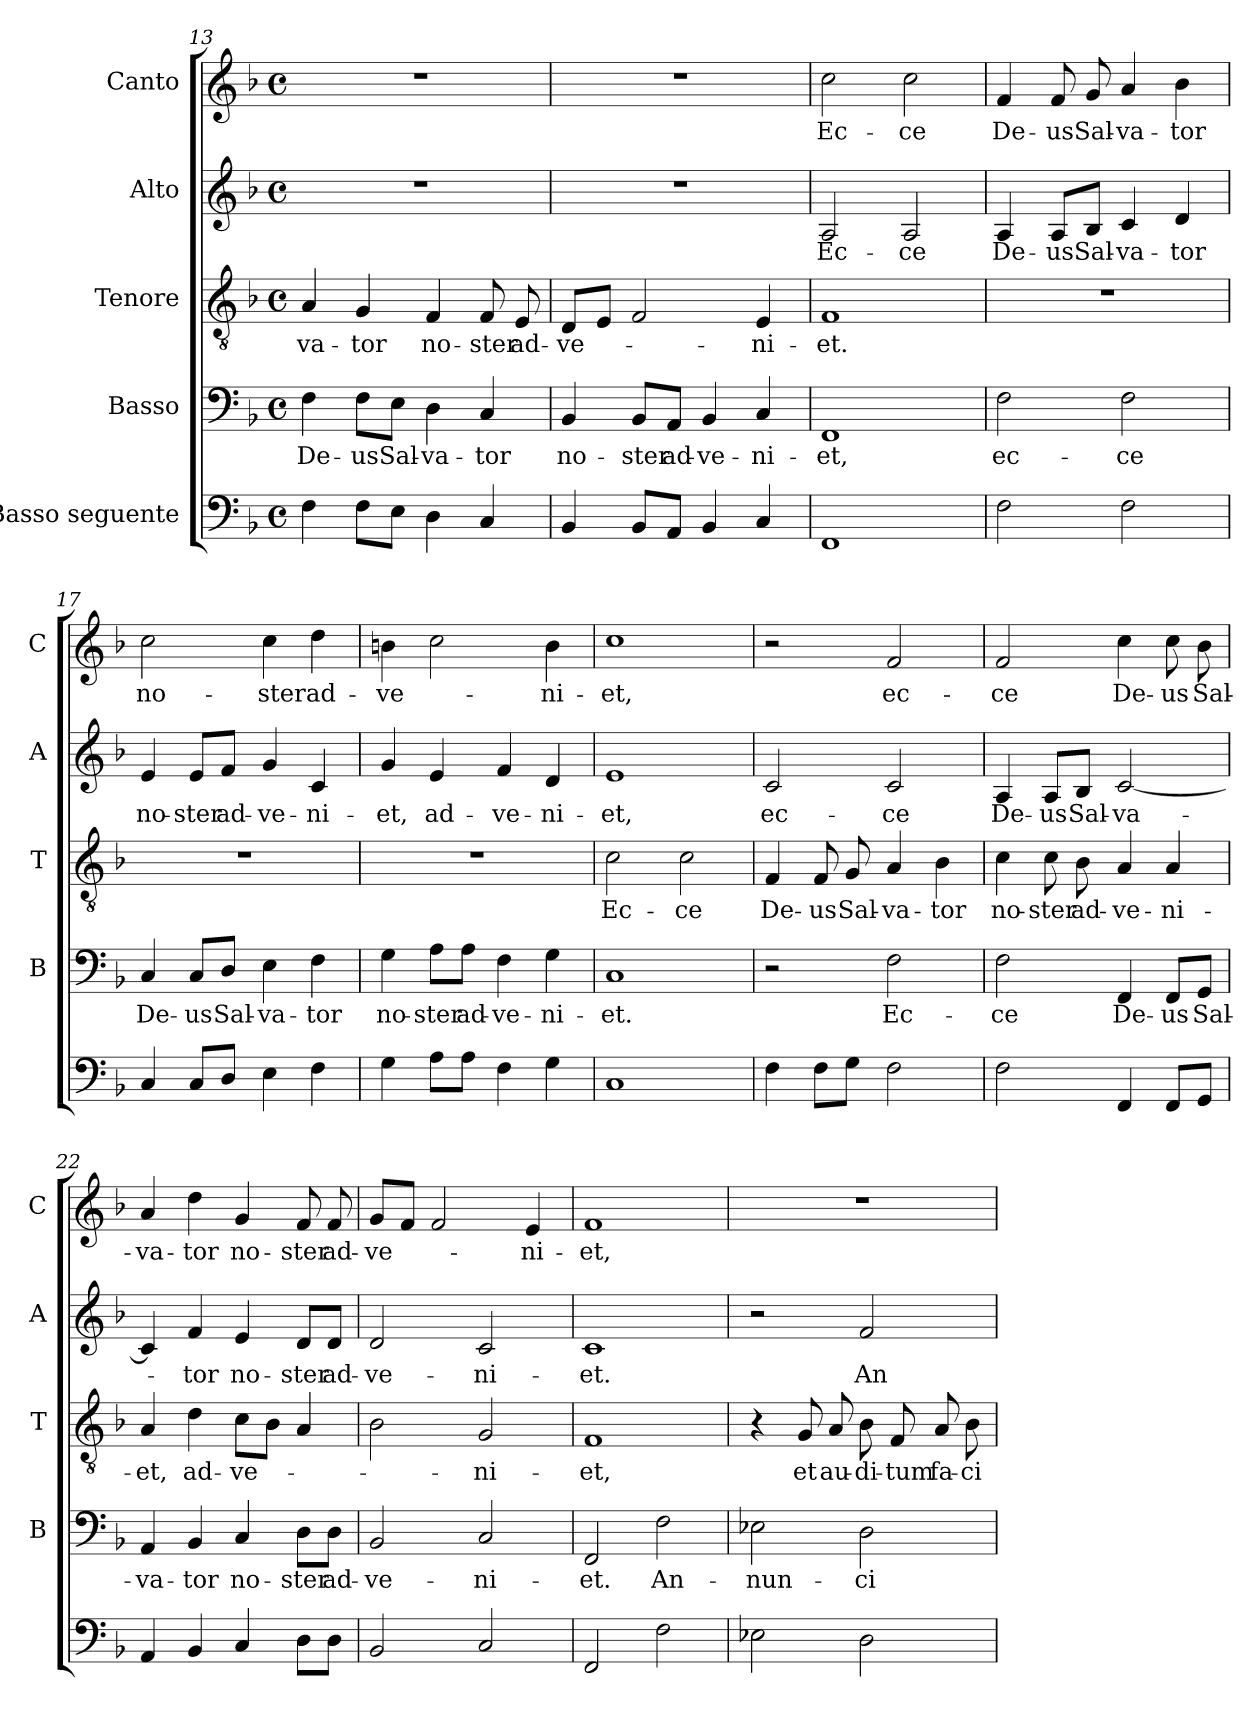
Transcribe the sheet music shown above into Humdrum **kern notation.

**kern	**kern	**text	**kern	**text	**kern	**text	**kern	**text
*part5	*part4	*part4	*part3	*part3	*part2	*part2	*part1	*part1
*staff5	*staff4	*staff4	*staff3	*staff3	*staff2	*staff2	*staff1	*staff1
*I"Basso seguente	*I"Basso	*	*I"Tenore	*	*I"Alto	*	*I"Canto	*
*	*I'B	*	*I'T	*	*I'A	*	*I'C	*
*clefF4	*clefF4	*	*clefGv2	*	*clefG2	*	*clefG2	*
*k[b-]	*k[b-]	*	*k[b-]	*	*k[b-]	*	*k[b-]	*
*F:	*F:	*	*F:	*	*F:	*	*F:	*
*M4/4	*M4/4	*	*M4/4	*	*M4/4	*	*M4/4	*
*met(c)	*met(c)	*	*met(c)	*	*met(c)	*	*met(c)	*
=13	=13	=13	=13	=13	=13	=13	=13	=13
!	!	!LO:LY:b	!	!LO:LY:b	!	!	!	!
4F\	4F\	De-	4A/	-va-	1r	.	1r	.
!	!	!LO:LY:b	!	!LO:LY:b	!	!	!	!
8F\L	8F\L	-us	4G/	-tor	.	.	.	.
!	!	!LO:LY:b	!	!	!	!	!	!
8E\J	8E\J	Sal-	.	.	.	.	.	.
!	!	!LO:LY:b	!	!LO:LY:b	!	!	!	!
4D\	4D\	-va-	4F/	no-	.	.	.	.
!	!	!LO:LY:b	!	!LO:LY:b	!	!	!	!
4C/	4C/	-tor	8F/	-ster	.	.	.	.
!	!	!	!	!LO:LY:b	!	!	!	!
.	.	.	8E/	ad-	.	.	.	.
=14	=14	=14	=14	=14	=14	=14	=14	=14
!	!	!LO:LY:b	!	!LO:LY:b	!	!	!	!
4BB-/	4BB-/	no-	8D/L	-ve-	1r	.	1r	.
.	.	.	8E/J	.	.	.	.	.
!	!	!LO:LY:b	!	!	!	!	!	!
8BB-/L	8BB-/L	-ster	2F/	.	.	.	.	.
!	!	!LO:LY:b	!	!	!	!	!	!
8AA/J	8AA/J	ad-	.	.	.	.	.	.
!	!	!LO:LY:b	!	!	!	!	!	!
4BB-/	4BB-/	-ve-	.	.	.	.	.	.
!	!	!LO:LY:b	!	!LO:LY:b	!	!	!	!
4C/	4C/	-ni-	4E/	-ni-	.	.	.	.
!!LO:PB:g=z
=15	=15	=15	=15	=15	=15	=15	=15	=15
!	!	!LO:LY:b	!	!LO:LY:b	!	!LO:LY:b	!	!LO:LY:b
1FF	1FF	-et,	1F	-et.	2A/	Ec-	2cc\	Ec-
!	!	!	!	!	!	!LO:LY:b	!	!LO:LY:b
.	.	.	.	.	2A/	-ce	2cc\	-ce
=16	=16	=16	=16	=16	=16	=16	=16	=16
!	!	!LO:LY:b	!	!	!	!LO:LY:b	!	!LO:LY:b
2F\	2F\	ec-	1r	.	4A/	De-	4f/	De-
!	!	!	!	!	!	!LO:LY:b	!	!LO:LY:b
.	.	.	.	.	8A/L	-us	8f/	-us
!	!	!	!	!	!	!LO:LY:b	!	!LO:LY:b
.	.	.	.	.	8B-/J	Sal-	8g/	Sal-
!	!	!LO:LY:b	!	!	!	!LO:LY:b	!	!LO:LY:b
2F\	2F\	-ce	.	.	4c/	-va-	4a/	-va-
!	!	!	!	!	!	!LO:LY:b	!	!LO:LY:b
.	.	.	.	.	4d/	-tor	4b-\	-tor
=17	=17	=17	=17	=17	=17	=17	=17	=17
!	!	!LO:LY:b	!	!	!	!LO:LY:b	!	!LO:LY:b
4C/	4C/	De-	1r	.	4e/	no-	2cc\	no-
!	!	!LO:LY:b	!	!	!	!LO:LY:b	!	!
8C/L	8C/L	-us	.	.	8e/L	-ster	.	.
!	!	!LO:LY:b	!	!	!	!LO:LY:b	!	!
8D/J	8D/J	Sal-	.	.	8f/J	ad-	.	.
!	!	!LO:LY:b	!	!	!	!LO:LY:b	!	!LO:LY:b
4E\	4E\	-va-	.	.	4g/	-ve-	4cc\	-ster
!	!	!LO:LY:b	!	!	!	!LO:LY:b	!	!LO:LY:b
4F\	4F\	-tor	.	.	4c/	-ni-	4dd\	ad-
=18	=18	=18	=18	=18	=18	=18	=18	=18
!	!	!LO:LY:b	!	!	!	!LO:LY:b	!	!LO:LY:b
4G\	4G\	no-	1r	.	4g/	-et,	4bn\	-ve-
!	!	!LO:LY:b	!	!	!	!LO:LY:b	!	!
8A\L	8A\L	-ster	.	.	4e/	ad-	2cc\	.
!	!	!LO:LY:b	!	!	!	!	!	!
8A\J	8A\J	ad-	.	.	.	.	.	.
!	!	!LO:LY:b	!	!	!	!LO:LY:b	!	!
4F\	4F\	-ve-	.	.	4f/	-ve-	.	.
!	!	!LO:LY:b	!	!	!	!LO:LY:b	!	!LO:LY:b
4G\	4G\	-ni-	.	.	4d/	-ni-	4b\	-ni-
=19	=19	=19	=19	=19	=19	=19	=19	=19
!	!	!LO:LY:b	!	!LO:LY:b	!	!LO:LY:b	!	!LO:LY:b
1C	1C	-et.	2c\	Ec-	1e	-et,	1cc	-et,
!	!	!	!	!LO:LY:b	!	!	!	!
.	.	.	2c\	-ce	.	.	.	.
=20	=20	=20	=20	=20	=20	=20	=20	=20
!	!	!	!	!LO:LY:b	!	!LO:LY:b	!	!
4F\	2r	.	4F/	De-	2c/	ec-	2r	.
!	!	!	!	!LO:LY:b	!	!	!	!
8F\L	.	.	8F/	-us	.	.	.	.
!	!	!	!	!LO:LY:b	!	!	!	!
8G\J	.	.	8G/	Sal-	.	.	.	.
!	!	!LO:LY:b	!	!LO:LY:b	!	!LO:LY:b	!	!LO:LY:b
2F\	2F\	Ec-	4A/	-va-	2c/	-ce	2f/	ec-
!	!	!	!	!LO:LY:b	!	!	!	!
.	.	.	4B-\	-tor	.	.	.	.
!!LO:LB:g=z
=21	=21	=21	=21	=21	=21	=21	=21	=21
!	!	!LO:LY:b	!	!LO:LY:b	!	!LO:LY:b	!	!LO:LY:b
2F\	2F\	-ce	4c\	no-	4A/	De-	2f/	-ce
!	!	!	!	!LO:LY:b	!	!LO:LY:b	!	!
.	.	.	8c\	-ster	8A/L	-us	.	.
!	!	!	!	!LO:LY:b	!	!LO:LY:b	!	!
.	.	.	8B-\	ad-	8B-/J	Sal-	.	.
!	!	!LO:LY:b	!	!LO:LY:b	!	!LO:LY:b	!	!LO:LY:b
4FF/	4FF/	De-	4A/	-ve-	[2c/	-va-	4cc\	De-
!	!	!LO:LY:b	!	!LO:LY:b	!	!	!	!LO:LY:b
8FF/L	8FF/L	-us	4A/	-ni-	.	.	8cc\	-us
!	!	!LO:LY:b	!	!	!	!	!	!LO:LY:b
8GG/J	8GG/J	Sal-	.	.	.	.	8b-\	Sal-
=22	=22	=22	=22	=22	=22	=22	=22	=22
!	!	!LO:LY:b	!	!LO:LY:b	!	!	!	!LO:LY:b
4AA/	4AA/	-va-	4A/	-et,	4c/]	.	4a/	-va-
!	!	!LO:LY:b	!	!LO:LY:b	!	!LO:LY:b	!	!LO:LY:b
4BB-/	4BB-/	-tor	4d\	ad-	4f/	-tor	4dd\	-tor
!	!	!LO:LY:b	!	!LO:LY:b	!	!LO:LY:b	!	!LO:LY:b
4C/	4C/	no-	8c\L	-ve-	4e/	no-	4g/	no-
.	.	.	8B-\J	.	.	.	.	.
!	!	!LO:LY:b	!	!	!	!LO:LY:b	!	!LO:LY:b
8D\L	8D\L	-ster	4A/	.	8d/L	-ster	8f/	-ster
!	!	!LO:LY:b	!	!	!	!LO:LY:b	!	!LO:LY:b
8D\J	8D\J	ad-	.	.	8d/J	ad-	8f/	ad-
=23	=23	=23	=23	=23	=23	=23	=23	=23
!	!	!LO:LY:b	!	!	!	!LO:LY:b	!	!LO:LY:b
2BB-/	2BB-/	-ve-	2B-\	.	2d/	-ve-	8g/L	-ve-
.	.	.	.	.	.	.	8f/J	.
.	.	.	.	.	.	.	2f/	.
!	!	!LO:LY:b	!	!LO:LY:b	!	!LO:LY:b	!	!
2C/	2C/	-ni-	2G/	-ni-	2c/	-ni-	.	.
!	!	!	!	!	!	!	!	!LO:LY:b
.	.	.	.	.	.	.	4e/	-ni-
=24	=24	=24	=24	=24	=24	=24	=24	=24
!	!	!LO:LY:b	!	!LO:LY:b	!	!LO:LY:b	!	!LO:LY:b
2FF/	2FF/	-et.	1F	-et,	1c	-et.	1f	-et,
!	!	!LO:LY:b	!	!	!	!	!	!
2F\	2F\	An-	.	.	.	.	.	.
=25	=25	=25	=25	=25	=25	=25	=25	=25
!	!	!LO:LY:b	!	!	!	!	!	!
2E-X\	2E-X\	-nun-	4r	.	2r	.	1r	.
!	!	!	!	!LO:LY:b	!	!	!	!
.	.	.	8G/	et	.	.	.	.
!	!	!	!	!LO:LY:b	!	!	!	!
.	.	.	8A/	au-	.	.	.	.
!	!	!LO:LY:b	!	!LO:LY:b	!	!LO:LY:b	!	!
2D\	2D\	-ci-	8B-\	-di-	2f/	An-	.	.
!	!	!	!	!LO:LY:b	!	!	!	!
.	.	.	8F/	-tum	.	.	.	.
!	!	!	!	!LO:LY:b	!	!	!	!
.	.	.	8A/	fa-	.	.	.	.
!	!	!	!	!LO:LY:b	!	!	!	!
.	.	.	8B-\	-ci-	.	.	.	.
=	=	=	=	=	=	=	=	=
*-	*-	*-	*-	*-	*-	*-	*-	*-
